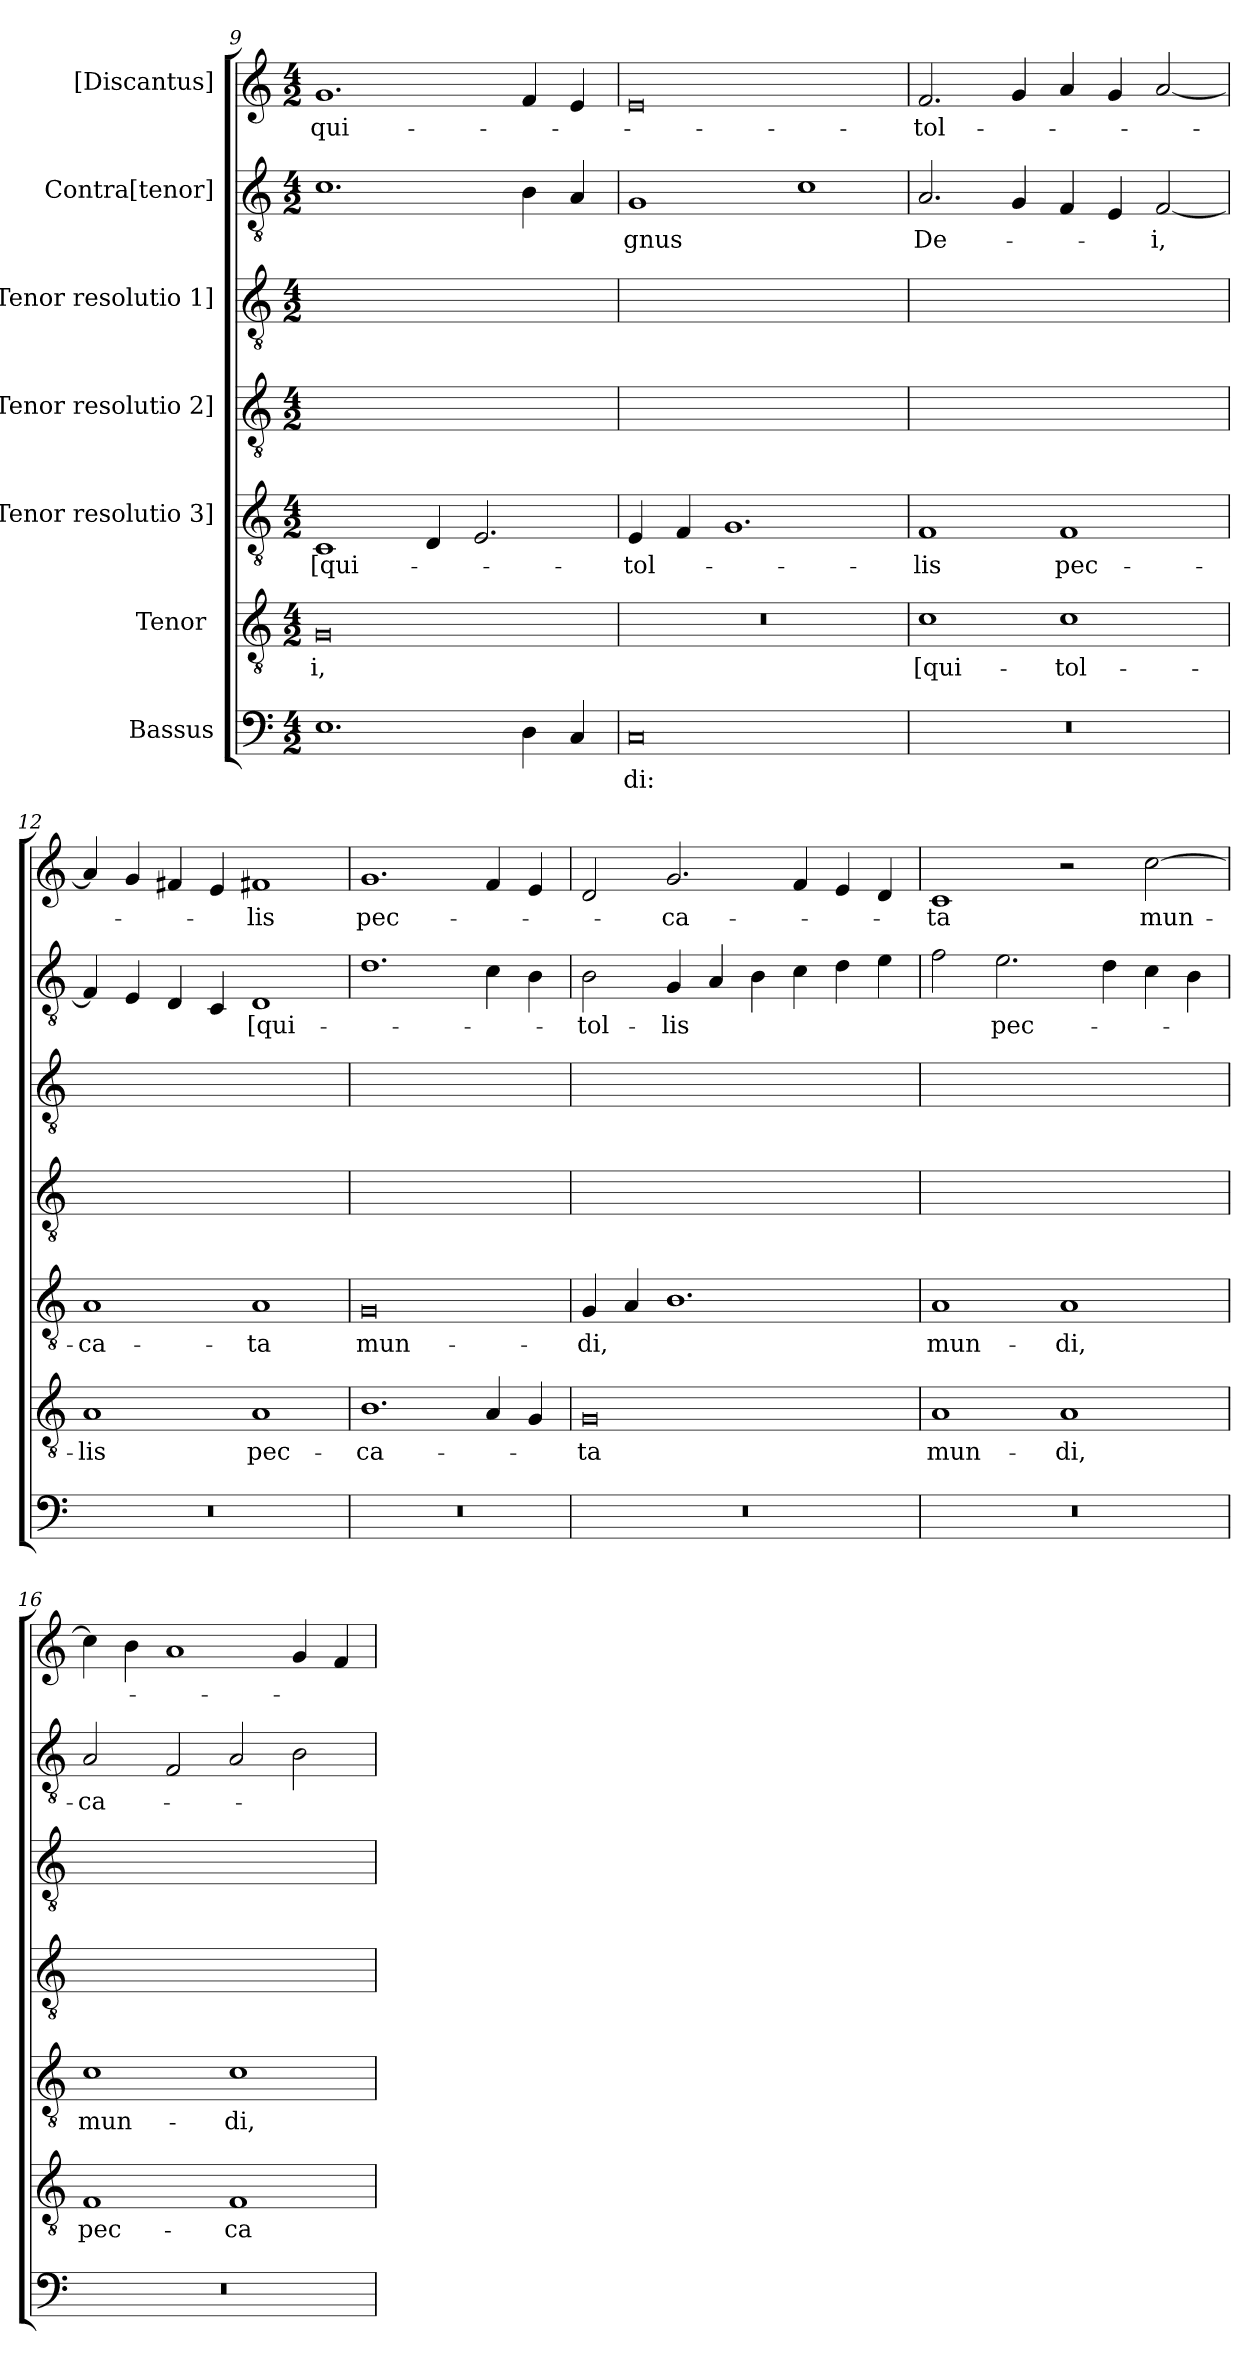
**kern	**text	**kern	**text	**kern	**text	**kern	**kern	**kern	**text	**kern	**text
*part7	*part7	*part6	*part6	*part5	*part5	*part4	*part3	*part2	*part2	*part1	*part1
*staff7	*staff7	*staff6	*staff6	*staff5	*staff5	*staff4	*staff3	*staff2	*staff2	*staff1	*staff1
*I"Bassus	*	*I"Tenor [4]	*	*I"[Tenor resolutio 3]	*	*I"[Tenor resolutio 2]	*I"[Tenor resolutio 1]	*I"Contra[tenor]	*	*I"[Discantus]	*
*clefF4	*	*clefGv2	*	*clefGv2	*	*clefGv2	*clefGv2	*clefGv2	*	*clefG2	*
*k[]	*	*k[]	*	*k[]	*	*k[]	*k[]	*k[]	*	*k[]	*
*M4/2	*	*M4/2	*	*M4/2	*	*M4/2	*M4/2	*M4/2	*	*M4/2	*
=9	=9	=9	=9	=9	=9	=9	=9	=9	=9	=9	=9
1.E\	.	0G/	-i,	1C/	[qui-	0ryy	0ryy	1.c\	.	1.g/	qui-
.	.	.	.	4D/	.	.	.	.	.	.	.
.	.	.	.	2.E/	.	.	.	.	.	.	.
4D\	.	.	.	.	.	.	.	4B\	.	4f/	.
4C/	.	.	.	.	.	.	.	4A/	.	4e/	.
=10	=10	=10	=10	=10	=10	=10	=10	=10	=10	=10	=10
0C/	-di:	0r	.	4E/	tol-	0ryy	0ryy	1G/	-gnus	0e/	.
.	.	.	.	4F/	.	.	.	.	.	.	.
.	.	.	.	1.G/	.	.	.	.	.	.	.
.	.	.	.	.	.	.	.	1c\	.	.	.
=11	=11	=11	=11	=11	=11	=11	=11	=11	=11	=11	=11
0r	.	1c\	[qui-	1F/	-lis	0ryy	0ryy	2.A/	De-	2.f/	tol-
.	.	.	.	.	.	.	.	4G/	.	4g/	.
.	.	1c\	tol-	1F/	pec-	.	.	4F/	.	4a/	.
.	.	.	.	.	.	.	.	4E/	.	4g/	.
.	.	.	.	.	.	.	.	[2F/	-i,	[2a/	.
=12	=12	=12	=12	=12	=12	=12	=12	=12	=12	=12	=12
0r	.	1A/	-lis	1A/	-ca-	0ryy	0ryy	4F/]	.	4a/]	.
.	.	.	.	.	.	.	.	4E/	.	4g/	.
.	.	.	.	.	.	.	.	4D/	.	4f#X/	.
.	.	.	.	.	.	.	.	4C/	.	4e/	.
.	.	1A/	pec-	1A/	-ta	.	.	1D/	[qui-	1f#X/	-lis
=13	=13	=13	=13	=13	=13	=13	=13	=13	=13	=13	=13
0r	.	1.B\	-ca-	0G/	mun-	0ryy	0ryy	1.d\	.	1.g/	pec-
.	.	4A/	.	.	.	.	.	4c\	.	4f/	.
.	.	4G/	.	.	.	.	.	4B\	.	4e/	.
=14	=14	=14	=14	=14	=14	=14	=14	=14	=14	=14	=14
0r	.	0G/	-ta	4G/	-di,	0ryy	0ryy	2B\	tol-	2d/	.
.	.	.	.	4A/	.	.	.	.	.	.	.
.	.	.	.	1.B\	.	.	.	4G/	-lis	2.g/	-ca-
.	.	.	.	.	.	.	.	4A/	.	.	.
.	.	.	.	.	.	.	.	4B\	.	.	.
.	.	.	.	.	.	.	.	4c\	.	4f/	.
.	.	.	.	.	.	.	.	4d\	.	4e/	.
.	.	.	.	.	.	.	.	4e\	.	4d/	.
=15	=15	=15	=15	=15	=15	=15	=15	=15	=15	=15	=15
0r	.	1A/	mun-	1A/	mun-	0ryy	0ryy	2f\	.	1c/	-ta
.	.	.	.	.	.	.	.	2.e\	pec-	.	.
.	.	1A/	-di,	1A/	-di,	.	.	.	.	2r	.
.	.	.	.	.	.	.	.	4d\	.	.	.
.	.	.	.	.	.	.	.	4c\	.	[2cc\	mun-
.	.	.	.	.	.	.	.	4B\	.	.	.
=16	=16	=16	=16	=16	=16	=16	=16	=16	=16	=16	=16
0r	.	1F/	pec-	1c\	mun-	0ryy	0ryy	2A/	-ca-	4cc\]	.
.	.	.	.	.	.	.	.	.	.	4b\	.
.	.	.	.	.	.	.	.	2F/	.	1a/	.
.	.	1F/	-ca-	1c\	-di,	.	.	2A/	.	.	.
.	.	.	.	.	.	.	.	2B\	.	4g/	.
.	.	.	.	.	.	.	.	.	.	4f/	.
=	=	=	=	=	=	=	=	=	=	=	=
*-	*-	*-	*-	*-	*-	*-	*-	*-	*-	*-	*-
